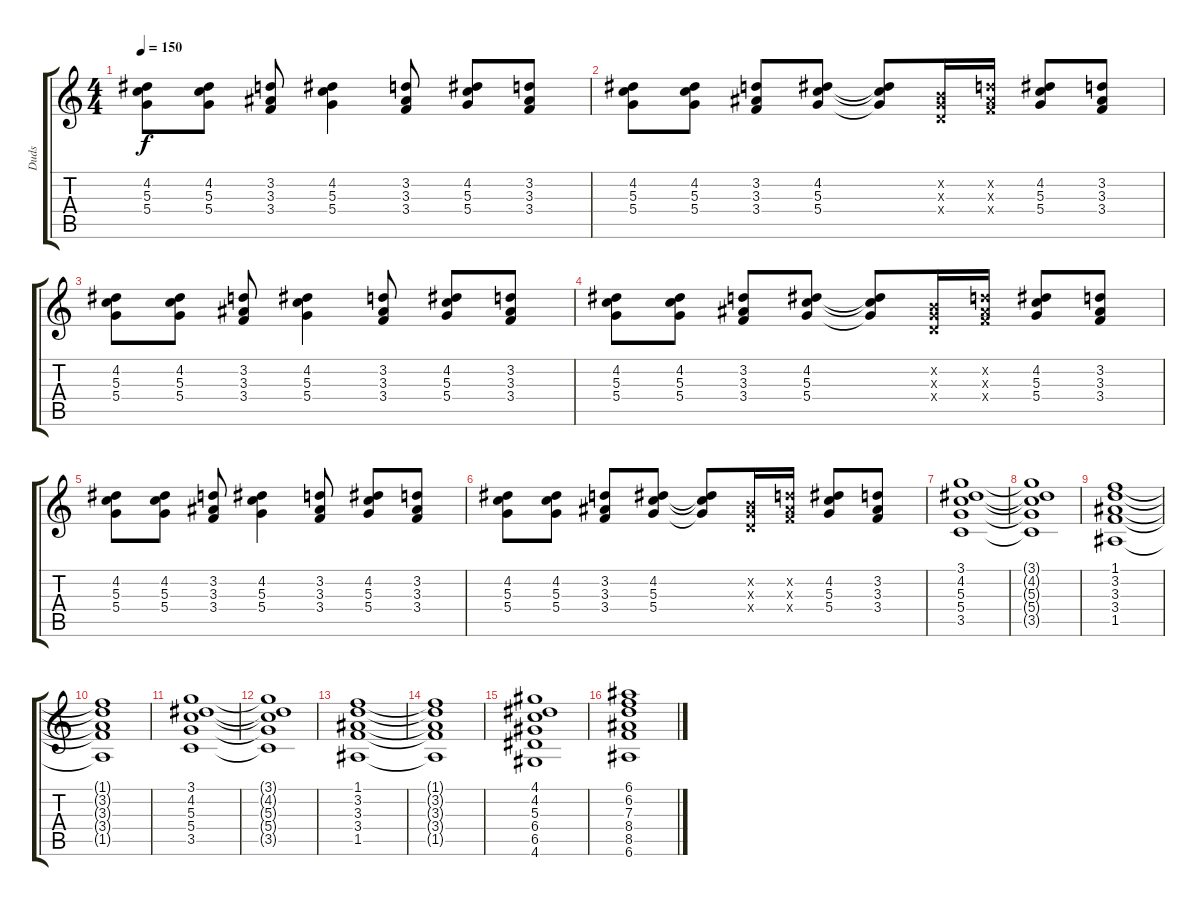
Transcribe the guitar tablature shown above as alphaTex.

\track ("Duds" "Duds") {instrument overdrivenguitar}
\staff {score tabs}
\tuning (E4 B3 G3 D3 A2 E2) {hide}
\ts (4 4)
\tempo 150
\clef g2
\ks c
(4.2 5.3 5.4).8{dy f} (4.2 5.3 5.4).8 (3.2 3.3 3.4).8 (4.2 5.3 5.4).4 (3.2 3.3 3.4).8 (4.2 5.3 5.4).8 (3.2 3.3 3.4).8 |
(4.2 5.3 5.4).8 (4.2 5.3 5.4).8 (3.2 3.3 3.4).8 (4.2 5.3 5.4).8 (4.2{t} 5.3{t} 5.4{t}).8 (0.2{x} 0.3{x} 0.4{x}).16 (3.2{x} 3.3{x} 3.4{x}).16 (4.2 5.3 5.4).8 (3.2 3.3 3.4).8 |
(4.2 5.3 5.4).8 (4.2 5.3 5.4).8 (3.2 3.3 3.4).8 (4.2 5.3 5.4).4 (3.2 3.3 3.4).8 (4.2 5.3 5.4).8 (3.2 3.3 3.4).8 |
(4.2 5.3 5.4).8 (4.2 5.3 5.4).8 (3.2 3.3 3.4).8 (4.2 5.3 5.4).8 (4.2{t} 5.3{t} 5.4{t}).8 (0.2{x} 0.3{x} 0.4{x}).16 (3.2{x} 3.3{x} 3.4{x}).16 (4.2 5.3 5.4).8 (3.2 3.3 3.4).8 |
(4.2 5.3 5.4).8 (4.2 5.3 5.4).8 (3.2 3.3 3.4).8 (4.2 5.3 5.4).4 (3.2 3.3 3.4).8 (4.2 5.3 5.4).8 (3.2 3.3 3.4).8 |
(4.2 5.3 5.4).8 (4.2 5.3 5.4).8 (3.2 3.3 3.4).8 (4.2 5.3 5.4).8 (4.2{t} 5.3{t} 5.4{t}).8 (0.2{x} 0.3{x} 0.4{x}).16 (3.2{x} 3.3{x} 3.4{x}).16 (4.2 5.3 5.4).8 (3.2 3.3 3.4).8 |
(3.1 4.2 5.3 5.4 3.5).1 |
(3.1{t} 4.2{t} 5.3{t} 5.4{t} 3.5{t}).1 |
(1.1 3.2 3.3 3.4 1.5).1 |
(1.1{t} 3.2{t} 3.3{t} 3.4{t} 1.5{t}).1 |
(3.1 4.2 5.3 5.4 3.5).1 |
(3.1{t} 4.2{t} 5.3{t} 5.4{t} 3.5{t}).1 |
(1.1 3.2 3.3 3.4 1.5).1 |
(1.1{t} 3.2{t} 3.3{t} 3.4{t} 1.5{t}).1 |
(4.1 4.2 5.3 6.4 6.5 4.6).1 |
(6.1 6.2 7.3 8.4 8.5 6.6).1
